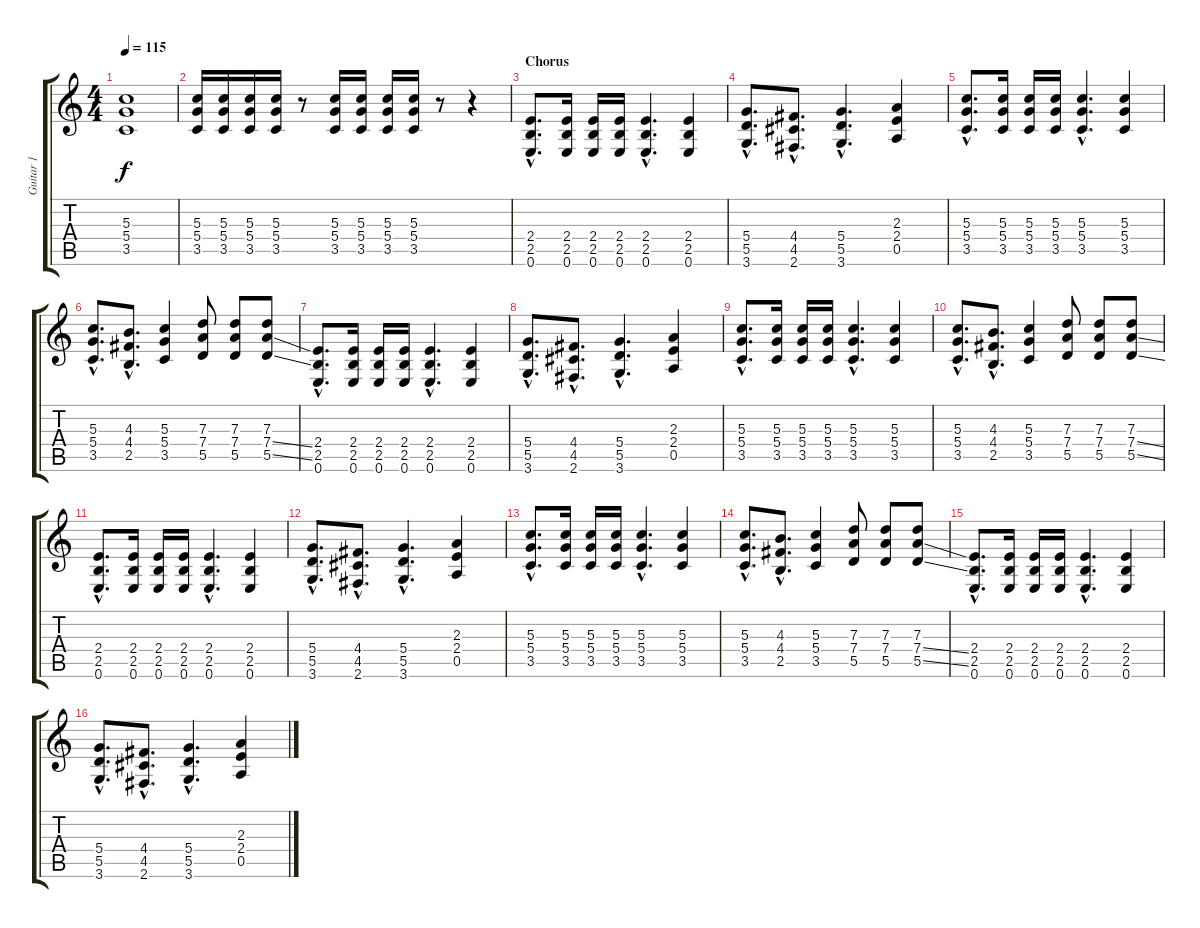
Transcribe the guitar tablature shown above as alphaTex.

\track ("Guitar 1" "Guitar 1") {instrument electricguitarjazz}
\staff {score tabs}
\tuning (E4 B3 G3 D3 A2 E2) {hide}
\ts (4 4)
\tempo 115
\clef g2
\ks c
(5.3 5.4 3.5).1{dy f} |
(5.3 5.4 3.5).16 (5.3 5.4 3.5).16 (5.3 5.4 3.5).16 (5.3 5.4 3.5).16 r.8 (5.3 5.4 3.5).16 (5.3 5.4 3.5).16 (5.3 5.4 3.5).16 (5.3 5.4 3.5).16 r.8 r.4 |
\section ("" "Chorus")
(2.4{hac} 2.5{hac} 0.6{hac}).8{d instrument distortionguitar} (2.4 2.5 0.6).16 (2.4 2.5 0.6).16 (2.4 2.5 0.6).16 (2.4{hac} 2.5{hac} 0.6{hac}).4{d} (2.4 2.5 0.6).4 |
(5.4{hac} 5.5{hac} 3.6{hac}).8{d} (4.4{hac} 4.5{hac} 2.6{hac}).8{d} (5.4{hac} 5.5{hac} 3.6{hac}).4{d} (2.3 2.4 0.5).4 |
(5.3{hac} 5.4{hac} 3.5{hac}).8{d} (5.3 5.4 3.5).16 (5.3 5.4 3.5).16 (5.3 5.4 3.5).16 (5.3{hac} 5.4{hac} 3.5{hac}).4{d} (5.3 5.4 3.5).4 |
(5.3{hac} 5.4{hac} 3.5{hac}).8{d} (4.3{hac} 4.4{hac} 2.5{hac}).8{d} (5.3 5.4 3.5).4 (7.3 7.4 5.5).8 (7.3 7.4 5.5).8 (7.3 7.4{ss} 5.5{ss}).8 |
(2.4{hac} 2.5{hac} 0.6{hac}).8{d instrument distortionguitar} (2.4 2.5 0.6).16 (2.4 2.5 0.6).16 (2.4 2.5 0.6).16 (2.4{hac} 2.5{hac} 0.6{hac}).4{d} (2.4 2.5 0.6).4 |
(5.4{hac} 5.5{hac} 3.6{hac}).8{d} (4.4{hac} 4.5{hac} 2.6{hac}).8{d} (5.4{hac} 5.5{hac} 3.6{hac}).4{d} (2.3 2.4 0.5).4 |
(5.3{hac} 5.4{hac} 3.5{hac}).8{d} (5.3 5.4 3.5).16 (5.3 5.4 3.5).16 (5.3 5.4 3.5).16 (5.3{hac} 5.4{hac} 3.5{hac}).4{d} (5.3 5.4 3.5).4 |
(5.3{hac} 5.4{hac} 3.5{hac}).8{d} (4.3{hac} 4.4{hac} 2.5{hac}).8{d} (5.3 5.4 3.5).4 (7.3 7.4 5.5).8 (7.3 7.4 5.5).8 (7.3 7.4{ss} 5.5{ss}).8 |
(2.4{hac} 2.5{hac} 0.6{hac}).8{d instrument distortionguitar} (2.4 2.5 0.6).16 (2.4 2.5 0.6).16 (2.4 2.5 0.6).16 (2.4{hac} 2.5{hac} 0.6{hac}).4{d} (2.4 2.5 0.6).4 |
(5.4{hac} 5.5{hac} 3.6{hac}).8{d} (4.4{hac} 4.5{hac} 2.6{hac}).8{d} (5.4{hac} 5.5{hac} 3.6{hac}).4{d} (2.3 2.4 0.5).4 |
(5.3{hac} 5.4{hac} 3.5{hac}).8{d} (5.3 5.4 3.5).16 (5.3 5.4 3.5).16 (5.3 5.4 3.5).16 (5.3{hac} 5.4{hac} 3.5{hac}).4{d} (5.3 5.4 3.5).4 |
(5.3{hac} 5.4{hac} 3.5{hac}).8{d} (4.3{hac} 4.4{hac} 2.5{hac}).8{d} (5.3 5.4 3.5).4 (7.3 7.4 5.5).8 (7.3 7.4 5.5).8 (7.3 7.4{ss} 5.5{ss}).8 |
(2.4{hac} 2.5{hac} 0.6{hac}).8{d instrument distortionguitar} (2.4 2.5 0.6).16 (2.4 2.5 0.6).16 (2.4 2.5 0.6).16 (2.4{hac} 2.5{hac} 0.6{hac}).4{d} (2.4 2.5 0.6).4 |
(5.4{hac} 5.5{hac} 3.6{hac}).8{d} (4.4{hac} 4.5{hac} 2.6{hac}).8{d} (5.4{hac} 5.5{hac} 3.6{hac}).4{d} (2.3 2.4 0.5).4
